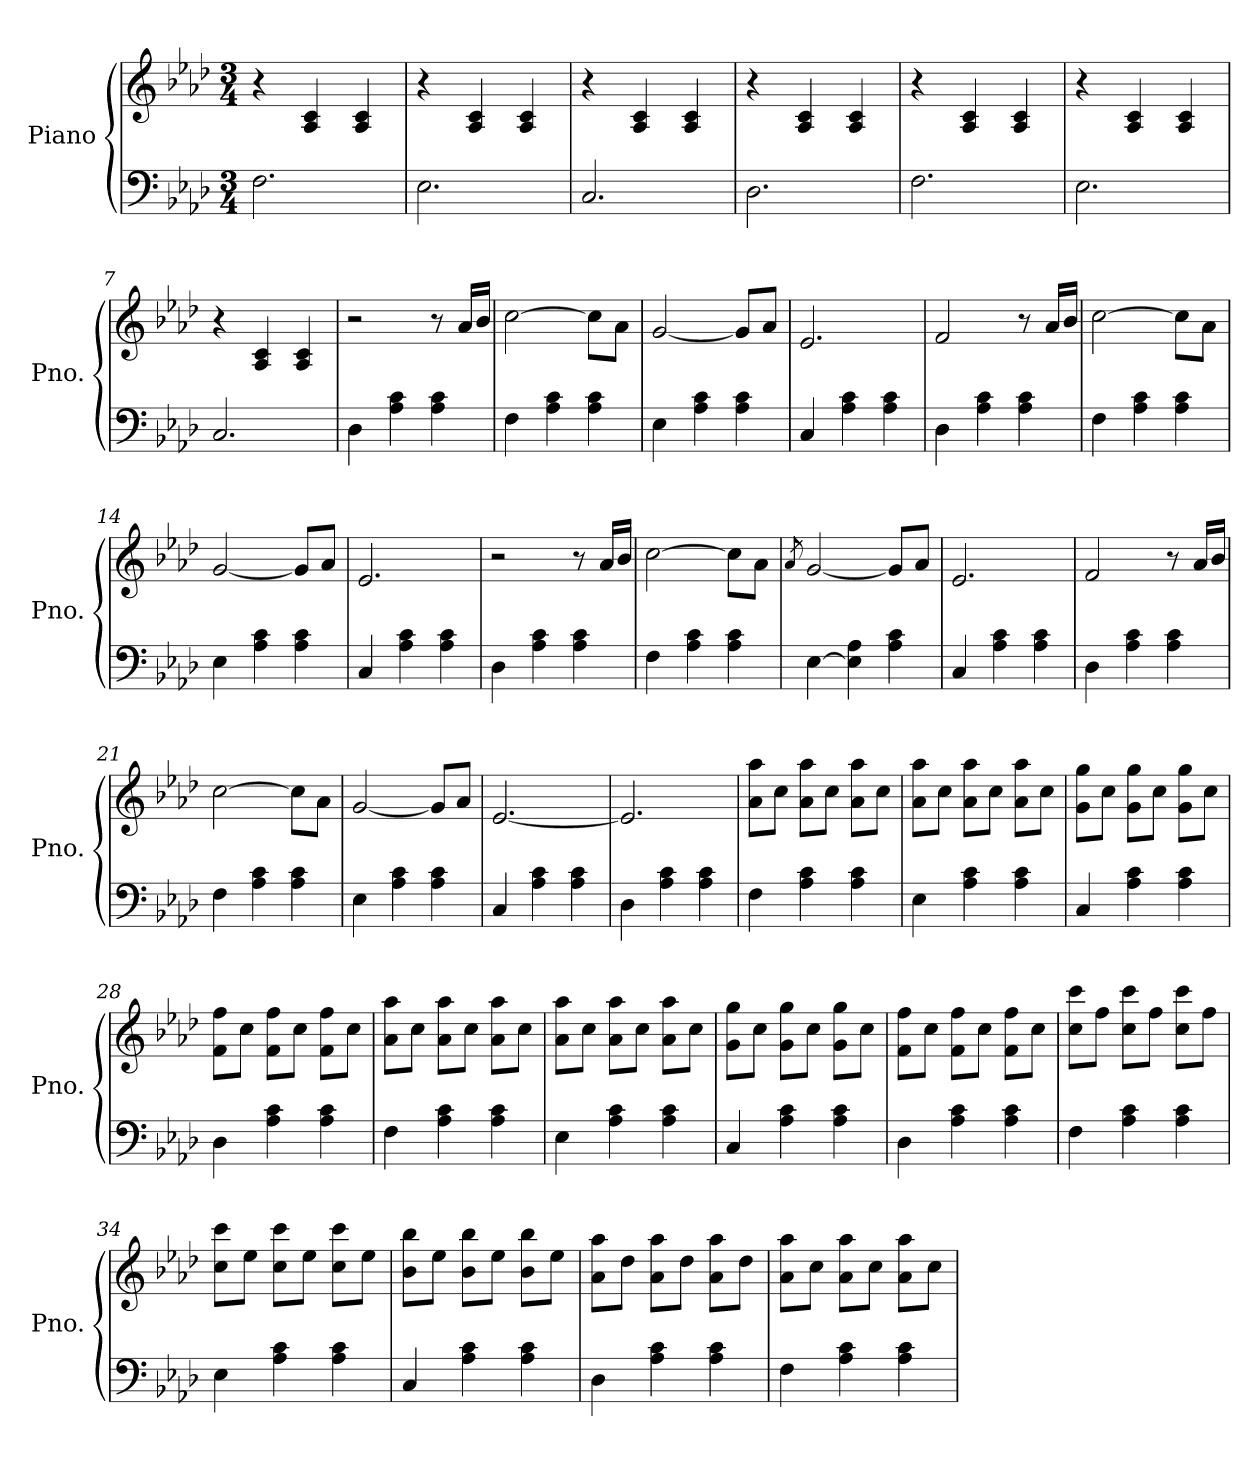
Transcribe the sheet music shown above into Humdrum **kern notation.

**kern	**kern
*part1	*part1
*staff2	*staff1
*I"Piano	*
*I'Pno.	*
*clefF4	*clefG2
*k[b-e-a-d-]	*k[b-e-a-d-]
*M3/4	*M3/4
*MM120	*MM120
=1	=1
2.F\	4r
.	4A-/ 4c/
.	4A-/ 4c/
=2	=2
2.E-\	4r
.	4A-/ 4c/
.	4A-/ 4c/
=3	=3
2.C/	4r
.	4A-/ 4c/
.	4A-/ 4c/
=4	=4
2.D-\	4r
.	4A-/ 4c/
.	4A-/ 4c/
=5	=5
2.F\	4r
.	4A-/ 4c/
.	4A-/ 4c/
=6	=6
2.E-\	4r
.	4A-/ 4c/
.	4A-/ 4c/
=7	=7
2.C/	4r
.	4A-/ 4c/
.	4A-/ 4c/
=8	=8
4D-\	2r
4A-\ 4c\	.
4A-\ 4c\	8r
.	16a-/LL
.	16b-/JJ
=9	=9
4F\	[2cc\
4A-\ 4c\	.
4A-\ 4c\	8cc\L]
.	8a-\J
=10	=10
4E-\	[2g/
4A-\ 4c\	.
4A-\ 4c\	8g/L]
.	8a-/J
!!LO:LB:g=z
=11	=11
4C/	2.e-/
4A-\ 4c\	.
4A-\ 4c\	.
=12	=12
4D-\	2f/
4A-\ 4c\	.
4A-\ 4c\	8r
.	16a-/LL
.	16b-/JJ
=13	=13
4F\	[2cc\
4A-\ 4c\	.
4A-\ 4c\	8cc\L]
.	8a-\J
=14	=14
4E-\	[2g/
4A-\ 4c\	.
4A-\ 4c\	8g/L]
.	8a-/J
=15	=15
4C/	2.e-/
4A-\ 4c\	.
4A-\ 4c\	.
=16	=16
4D-\	2r
4A-\ 4c\	.
4A-\ 4c\	8r
.	16a-/LL
.	16b-/JJ
=17	=17
4F\	[2cc\
4A-\ 4c\	.
4A-\ 4c\	8cc\L]
.	8a-\J
=18	=18
.	8qa-/
[4E-\	[2g/
4E-\] 4A-\	.
4A-\ 4c\	8g/L]
.	8a-/J
=19	=19
4C/	2.e-/
4A-\ 4c\	.
4A-\ 4c\	.
!!LO:LB:g=z
=20	=20
4D-\	2f/
4A-\ 4c\	.
4A-\ 4c\	8r
.	16a-/LL
.	16b-/JJ
=21	=21
4F\	[2cc\
4A-\ 4c\	.
4A-\ 4c\	8cc\L]
.	8a-\J
=22	=22
4E-\	[2g/
4A-\ 4c\	.
4A-\ 4c\	8g/L]
.	8a-/J
=23	=23
4C/	[2.e-/
4A-\ 4c\	.
4A-\ 4c\	.
=24	=24
4D-\	2.e-/]
4A-\ 4c\	.
4A-\ 4c\	.
=25	=25
4F\	8a-\ 8aa-\L
.	8cc\J
4A-\ 4c\	8a-\ 8aa-\L
.	8cc\J
4A-\ 4c\	8a-\ 8aa-\L
.	8cc\J
=26	=26
4E-\	8a-\ 8aa-\L
.	8cc\J
4A-\ 4c\	8a-\ 8aa-\L
.	8cc\J
4A-\ 4c\	8a-\ 8aa-\L
.	8cc\J
=27	=27
4C/	8g\ 8gg\L
.	8cc\J
4A-\ 4c\	8g\ 8gg\L
.	8cc\J
4A-\ 4c\	8g\ 8gg\L
.	8cc\J
!!LO:LB:g=z
=28	=28
4D-\	8f\ 8ff\L
.	8cc\J
4A-\ 4c\	8f\ 8ff\L
.	8cc\J
4A-\ 4c\	8f\ 8ff\L
.	8cc\J
=29	=29
4F\	8a-\ 8aa-\L
.	8cc\J
4A-\ 4c\	8a-\ 8aa-\L
.	8cc\J
4A-\ 4c\	8a-\ 8aa-\L
.	8cc\J
=30	=30
4E-\	8a-\ 8aa-\L
.	8cc\J
4A-\ 4c\	8a-\ 8aa-\L
.	8cc\J
4A-\ 4c\	8a-\ 8aa-\L
.	8cc\J
=31	=31
4C/	8g\ 8gg\L
.	8cc\J
4A-\ 4c\	8g\ 8gg\L
.	8cc\J
4A-\ 4c\	8g\ 8gg\L
.	8cc\J
=32	=32
4D-\	8f\ 8ff\L
.	8cc\J
4A-\ 4c\	8f\ 8ff\L
.	8cc\J
4A-\ 4c\	8f\ 8ff\L
.	8cc\J
=33	=33
4F\	8cc\ 8ccc\L
.	8ff\J
4A-\ 4c\	8cc\ 8ccc\L
.	8ff\J
4A-\ 4c\	8cc\ 8ccc\L
.	8ff\J
=34	=34
4E-\	8cc\ 8ccc\L
.	8ee-\J
4A-\ 4c\	8cc\ 8ccc\L
.	8ee-\J
4A-\ 4c\	8cc\ 8ccc\L
.	8ee-\J
!!LO:LB:g=z
=35	=35
4C/	8b-\ 8bb-\L
.	8ee-\J
4A-\ 4c\	8b-\ 8bb-\L
.	8ee-\J
4A-\ 4c\	8b-\ 8bb-\L
.	8ee-\J
=36	=36
4D-\	8a-\ 8aa-\L
.	8dd-\J
4A-\ 4c\	8a-\ 8aa-\L
.	8dd-\J
4A-\ 4c\	8a-\ 8aa-\L
.	8dd-\J
=37	=37
4F\	8a-\ 8aa-\L
.	8cc\J
4A-\ 4c\	8a-\ 8aa-\L
.	8cc\J
4A-\ 4c\	8a-\ 8aa-\L
.	8cc\J
=	=
*-	*-
